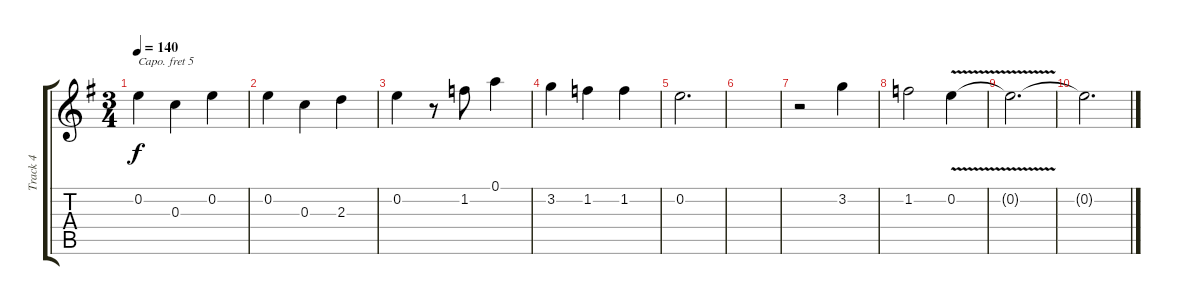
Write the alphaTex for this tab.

\track ("Track 4" "Track 4") {instrument acousticguitarsteel}
\staff {score tabs}
\capo 5
\tuning (E4 B3 G3 D3 A2 E2) {hide}
\ts (3 4)
\tempo 140
\clef g2
\ks g
0.2.4{dy f} 0.3.4 0.2.4 |
0.2.4 0.3.4 2.3.4 |
0.2.4 r.8 1.2.8 0.1.4 |
3.2.4 1.2.4 1.2.4 |
0.2.2{d} |
|
r.2 3.2.4 |
1.2.2 0.2{v}.4 |
0.2{t}.2{d} |
0.2{t}.2{d}
